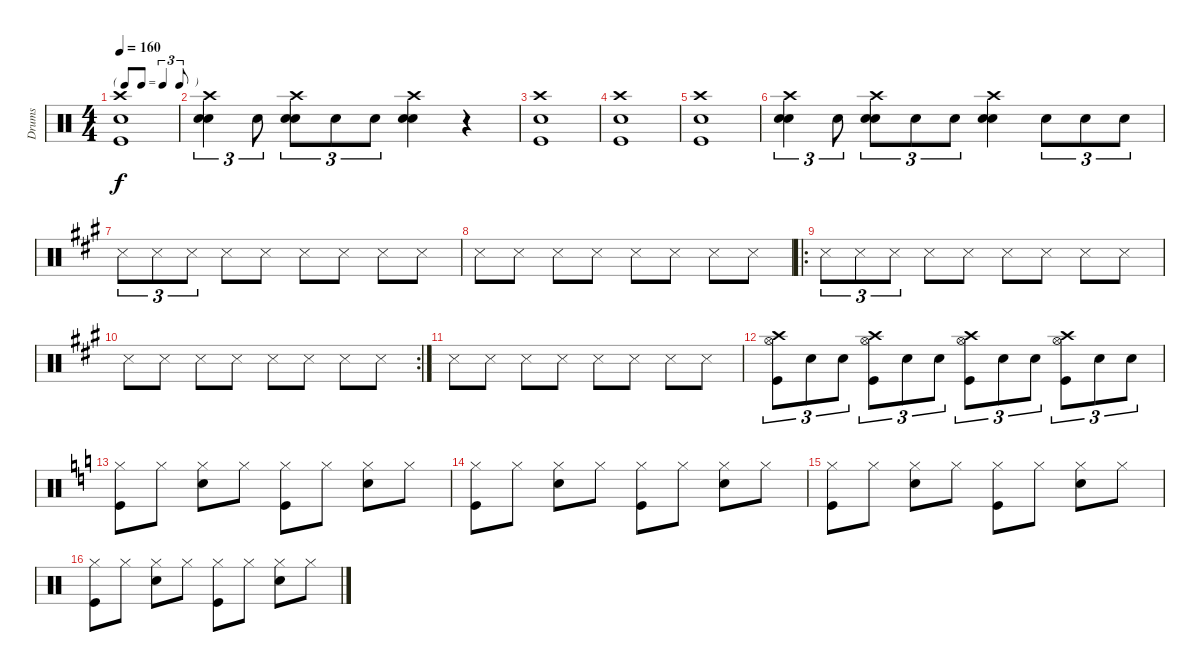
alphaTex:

\track ("Drums" "Drums") {instrument percussion}
\staff {score}
\articulation defaults
\ts (4 4)
\tf triplet8th
\tempo 160
\clef neutral
\ks c
("Crash high (hit)" "Snare (hit) 2" "Kick (hit)").1{dy f} |
("Crash high (hit)" "Snare (hit) 2" "Snare (hit) 2").4{tu (3 2)} "Snare (hit) 2".8{tu (3 2)} ("Crash high (hit)" "Snare (hit) 2" "Snare (hit) 2").8{tu (3 2)} "Snare (hit) 2".8{tu (3 2)} "Snare (hit) 2".8{tu (3 2)} ("Crash high (hit)" "Snare (hit) 2" "Snare (hit) 2").4 r.4 |
("Crash high (hit)" "Snare (hit) 2" "Kick (hit)").1 |
("Crash high (hit)" "Snare (hit) 2" "Kick (hit)").1 |
("Crash high (hit)" "Snare (hit) 2" "Kick (hit)").1 |
("Crash high (hit)" "Snare (hit) 2" "Snare (hit) 2").4{tu (3 2)} "Snare (hit) 2".8{tu (3 2)} ("Crash high (hit)" "Snare (hit) 2" "Snare (hit) 2").8{tu (3 2)} "Snare (hit) 2".8{tu (3 2)} "Snare (hit) 2".8{tu (3 2)} ("Crash high (hit)" "Snare (hit) 2" "Snare (hit) 2").4 "Snare (hit) 2".8{tu (3 2)} "Snare (hit) 2".8{tu (3 2)} "Snare (hit) 2".8{tu (3 2)} |
\ks a "Snare (side stick) 3".8{tu (3 2)} "Snare (side stick) 3".8{tu (3 2)} "Snare (side stick) 3".8{tu (3 2)} "Snare (side stick) 3".8 "Snare (side stick) 3".8 "Snare (side stick) 3".8 "Snare (side stick) 3".8 "Snare (side stick) 3".8 "Snare (side stick) 3".8
|
"Snare (side stick) 3".8 "Snare (side stick) 3".8 "Snare (side stick) 3".8 "Snare (side stick) 3".8 "Snare (side stick) 3".8 "Snare (side stick) 3".8 "Snare (side stick) 3".8 "Snare (side stick) 3".8 |
\ro "Snare (side stick) 3".8{tu (3 2)} "Snare (side stick) 3".8{tu (3 2)} "Snare (side stick) 3".8{tu (3 2)} "Snare (side stick) 3".8 "Snare (side stick) 3".8 "Snare (side stick) 3".8 "Snare (side stick) 3".8 "Snare (side stick) 3".8 "Snare (side stick) 3".8
|
\rc 2 "Snare (side stick) 3".8 "Snare (side stick) 3".8 "Snare (side stick) 3".8 "Snare (side stick) 3".8 "Snare (side stick) 3".8 "Snare (side stick) 3".8 "Snare (side stick) 3".8 "Snare (side stick) 3".8
|
"Snare (side stick) 3".8 "Snare (side stick) 3".8 "Snare (side stick) 3".8 "Snare (side stick) 3".8 "Snare (side stick) 3".8 "Snare (side stick) 3".8 "Snare (side stick) 3".8 "Snare (side stick) 3".8 |
("Crash high (hit)" "Hi-Hat (open)" "Kick (hit)").8{tu (3 2)} "Snare (hit) 2".8{tu (3 2)} "Snare (hit) 2".8{tu (3 2)} ("Crash high (hit)" "Hi-Hat (open)" "Kick (hit)").8{tu (3 2)} "Snare (hit) 2".8{tu (3 2)} "Snare (hit) 2".8{tu (3 2)} ("Crash high (hit)" "Hi-Hat (open)" "Kick (hit)").8{tu (3 2)} "Snare (hit) 2".8{tu (3 2)} "Snare (hit) 2".8{tu (3 2)} ("Crash high (hit)" "Hi-Hat (open)" "Kick (hit)").8{tu (3 2)} "Snare (hit) 2".8{tu (3 2)} "Snare (hit) 2".8{tu (3 2)} |
\ks c
("Hi-Hat (closed)" "Kick (hit)").8 "Hi-Hat (closed)".8 ("Hi-Hat (closed)" "Snare (hit) 2").8 "Hi-Hat (closed)".8 ("Hi-Hat (closed)" "Kick (hit)").8 "Hi-Hat (closed)".8 ("Hi-Hat (closed)" "Snare (hit) 2").8 "Hi-Hat (closed)".8 |
("Hi-Hat (closed)" "Kick (hit)").8 "Hi-Hat (closed)".8 ("Hi-Hat (closed)" "Snare (hit) 2").8 "Hi-Hat (closed)".8 ("Hi-Hat (closed)" "Kick (hit)").8 "Hi-Hat (closed)".8 ("Hi-Hat (closed)" "Snare (hit) 2").8 "Hi-Hat (closed)".8 |
("Hi-Hat (closed)" "Kick (hit)").8 "Hi-Hat (closed)".8 ("Hi-Hat (closed)" "Snare (hit) 2").8 "Hi-Hat (closed)".8 ("Hi-Hat (closed)" "Kick (hit)").8 "Hi-Hat (closed)".8 ("Hi-Hat (closed)" "Snare (hit) 2").8 "Hi-Hat (closed)".8 |
("Hi-Hat (closed)" "Kick (hit)").8 "Hi-Hat (closed)".8 ("Hi-Hat (closed)" "Snare (hit) 2").8 "Hi-Hat (closed)".8 ("Hi-Hat (closed)" "Kick (hit)").8 "Hi-Hat (closed)".8 ("Hi-Hat (closed)" "Snare (hit) 2").8 "Hi-Hat (closed)".8
